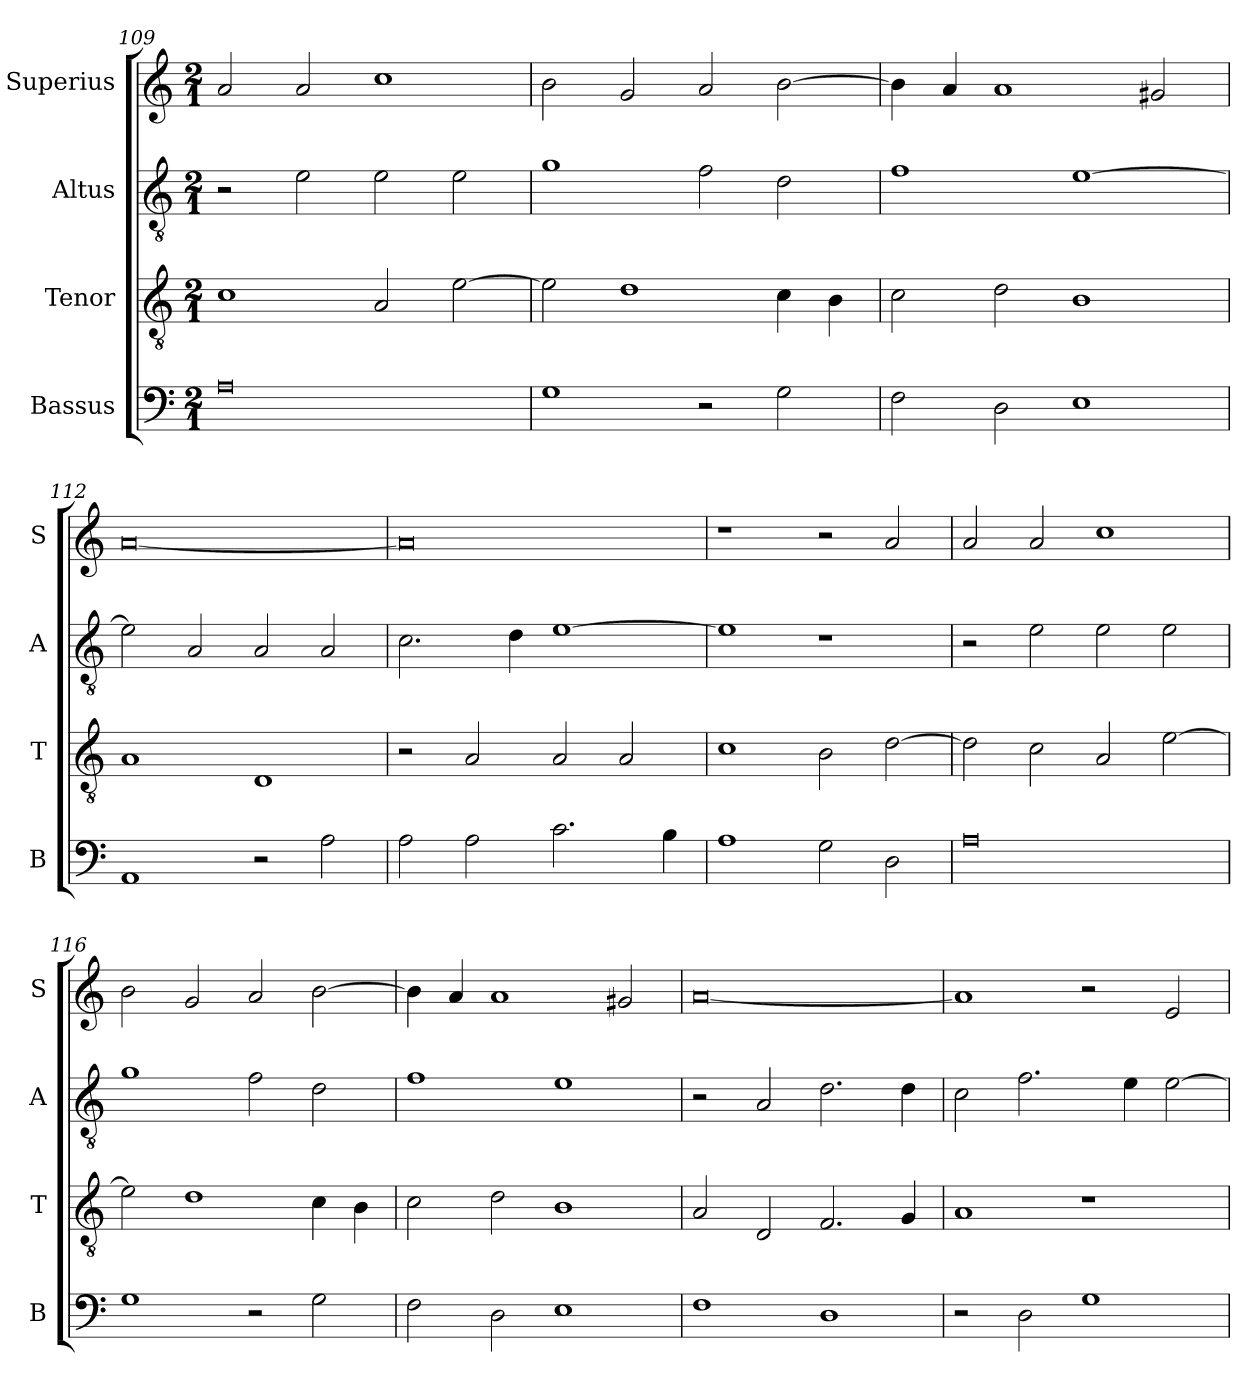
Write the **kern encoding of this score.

**kern	**kern	**kern	**kern
*part4	*part3	*part2	*part1
*staff4	*staff3	*staff2	*staff1
*I"Bassus	*I"Tenor	*I"Altus	*I"Superius
*I'B	*I'T	*I'A	*I'S
*clefF4	*clefGv2	*clefGv2	*clefG2
*k[]	*k[]	*k[]	*k[]
*C:	*C:	*C:	*C:
*M2/1	*M2/1	*M2/1	*M2/1
=109	=109	=109	=109
0A	1c	2r	2a
.	.	2e	2a
.	2A	2e	1cc
.	[2e	2e	.
=110	=110	=110	=110
1G	2e]	1g	2b
.	1d	.	2g
2r	.	2f	2a
2G	4c	2d	[2b
.	4B	.	.
=111	=111	=111	=111
2F	2c	1f	4b]
.	.	.	4a
2D	2d	.	1a
1E	1B	[1e	.
.	.	.	2g#X
=112	=112	=112	=112
1AA	1A	2e]	[0a
.	.	2A	.
2r	1D	2A	.
2A	.	2A	.
=113	=113	=113	=113
2A	2r	2.c	0a]
2A	2A	.	.
.	.	4d	.
2.c	2A	[1e	.
.	2A	.	.
4B	.	.	.
=114	=114	=114	=114
1A	1c	1e]	1r
2G	2B	1r	2r
2D	[2d	.	2a
=115	=115	=115	=115
0A	2d]	2r	2a
.	2c	2e	2a
.	2A	2e	1cc
.	[2e	2e	.
=116	=116	=116	=116
1G	2e]	1g	2b
.	1d	.	2g
2r	.	2f	2a
2G	4c	2d	[2b
.	4B	.	.
=117	=117	=117	=117
2F	2c	1f	4b]
.	.	.	4a
2D	2d	.	1a
1E	1B	1e	.
.	.	.	2g#X
=118	=118	=118	=118
1F	2A	2r	[0a
.	2D	2A	.
1D	2.F	2.d	.
.	4G	4d	.
=119	=119	=119	=119
2r	1A	2c	1a]
2D	.	2.f	.
1G	1r	.	2r
.	.	4e	.
.	.	[2e	2e
=	=	=	=
*-	*-	*-	*-
